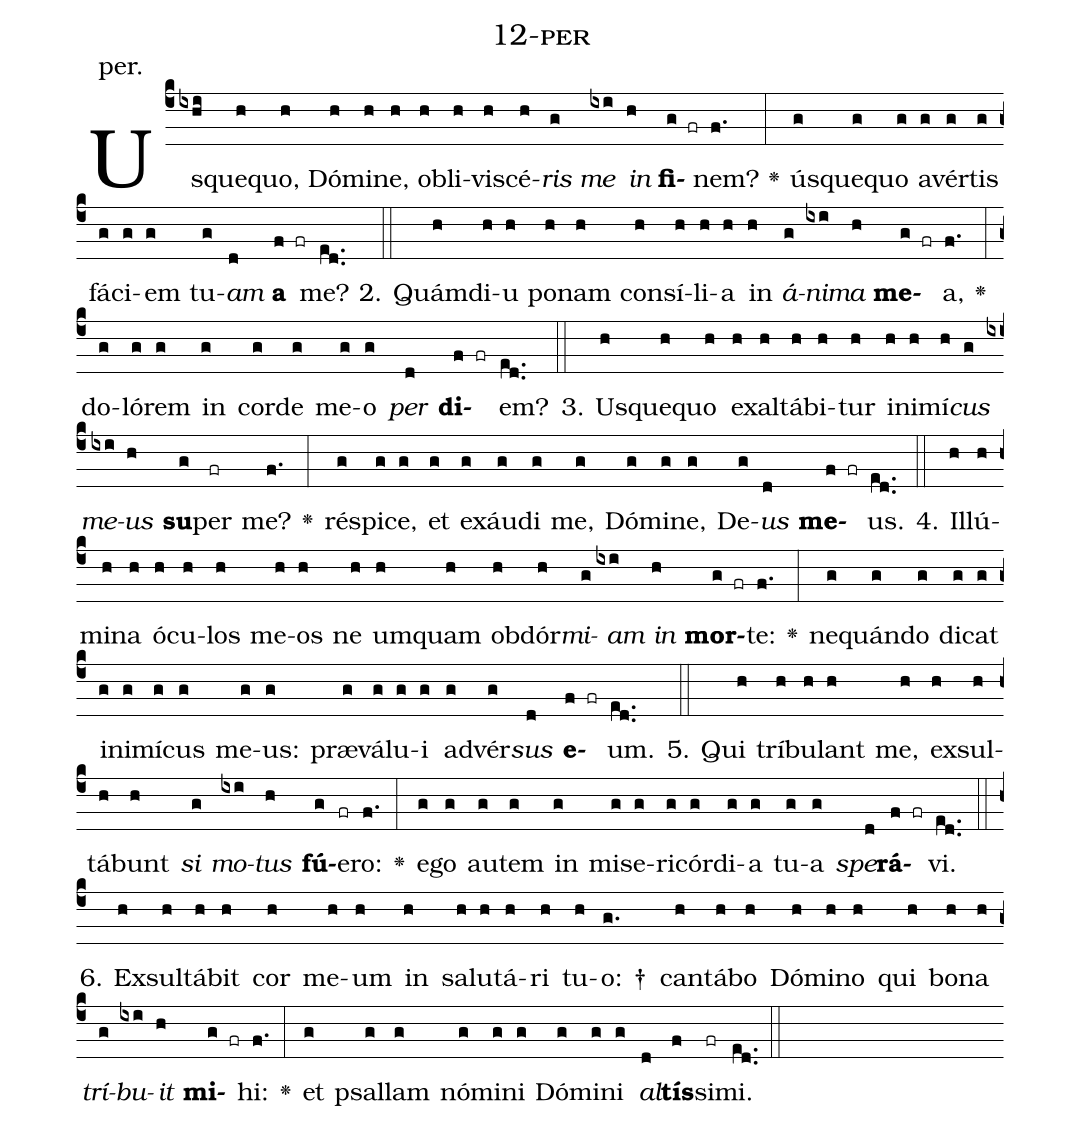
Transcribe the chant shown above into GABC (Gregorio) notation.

name: 12-per;
annotation: per.;
%%
(c4)Us(ixhi)que(h)quo,(h) Dó(h)mi(h)ne,(h) ob(h)li(h)vi(h)scé(h)<i>ris</i>(g) <i>me</i>(ixi) <i>in</i>(h) <b>fi</b>(g fr)nem?(f.) <v>\greheightstar</v>(:) ús(g)que(g)quo(g) a(g)vér(g)tis(g) fá(g)ci(g)em(g) tu(g)<i>am</i>(d) <b>a</b>(f fr) me?(ed..) (::)
2. Quám(h)di(h)u(h) po(h)nam(h) con(h)sí(h)li(h)a(h) in(h) <i>á</i>(g)<i>ni</i>(ixi)<i>ma</i>(h) <b>me</b>(g fr)a,(f.) <v>\greheightstar</v>(:) do(g)ló(g)rem(g) in(g) cor(g)de(g) me(g)o(g) <i>per</i>(d) <b>di</b>(f fr)em?(ed..) (::)
3. Us(h)que(h)quo(h) ex(h)al(h)tá(h)bi(h)tur(h) in(h)i(h)mí(h)<i>cus</i>(g) <i>me</i>(ixi)<i>us</i>(h) <b>su</b>(g)per(fr) me?(f.) <v>\greheightstar</v>(:) ré(g)spi(g)ce,(g) et(g) ex(g)áu(g)di(g) me,(g) Dó(g)mi(g)ne,(g) De(g)<i>us</i>(d) <b>me</b>(f fr)us.(ed..) (::)
4. Il(h)lú(h)mi(h)na(h) ó(h)cu(h)los(h) me(h)os(h) ne(h) um(h)quam(h) ob(h)dór(h)<i>mi</i>(g)<i>am</i>(ixi) <i>in</i>(h) <b>mor</b>(g fr)te:(f.) <v>\greheightstar</v>(:) ne(g)quán(g)do(g) di(g)cat(g) in(g)i(g)mí(g)cus(g) me(g)us:(g) præ(g)vá(g)lu(g)i(g) ad(g)vér(g)<i>sus</i>(d) <b>e</b>(f fr)um.(ed..) (::)
5. Qui(h) trí(h)bu(h)lant(h) me,(h) ex(h)sul(h)tá(h)bunt(h) <i>si</i>(g) <i>mo</i>(ixi)<i>tus</i>(h) <b>fú</b>(g)e(fr)ro:(f.) <v>\greheightstar</v>(:) e(g)go(g) au(g)tem(g) in(g) mi(g)se(g)ri(g)cór(g)di(g)a(g) tu(g)a(g) <i>spe</i>(d)<b>rá</b>(f fr)vi.(ed..) (::)
6. Ex(h)sul(h)tá(h)bit(h) cor(h) me(h)um(h) in(h) sa(h)lu(h)tá(h)ri(h) tu(h)o: †(g.) can(h)tá(h)bo(h) Dó(h)mi(h)no(h) qui(h) bo(h)na(h) <i>trí</i>(g)<i>bu</i>(ixi)<i>it</i>(h) <b>mi</b>(g fr)hi:(f.) <v>\greheightstar</v>(:) et(g) psal(g)lam(g) nó(g)mi(g)ni(g) Dó(g)mi(g)ni(g) <i>al</i>(d)<b>tís</b>(f)si(fr)mi.(ed..) (::)
